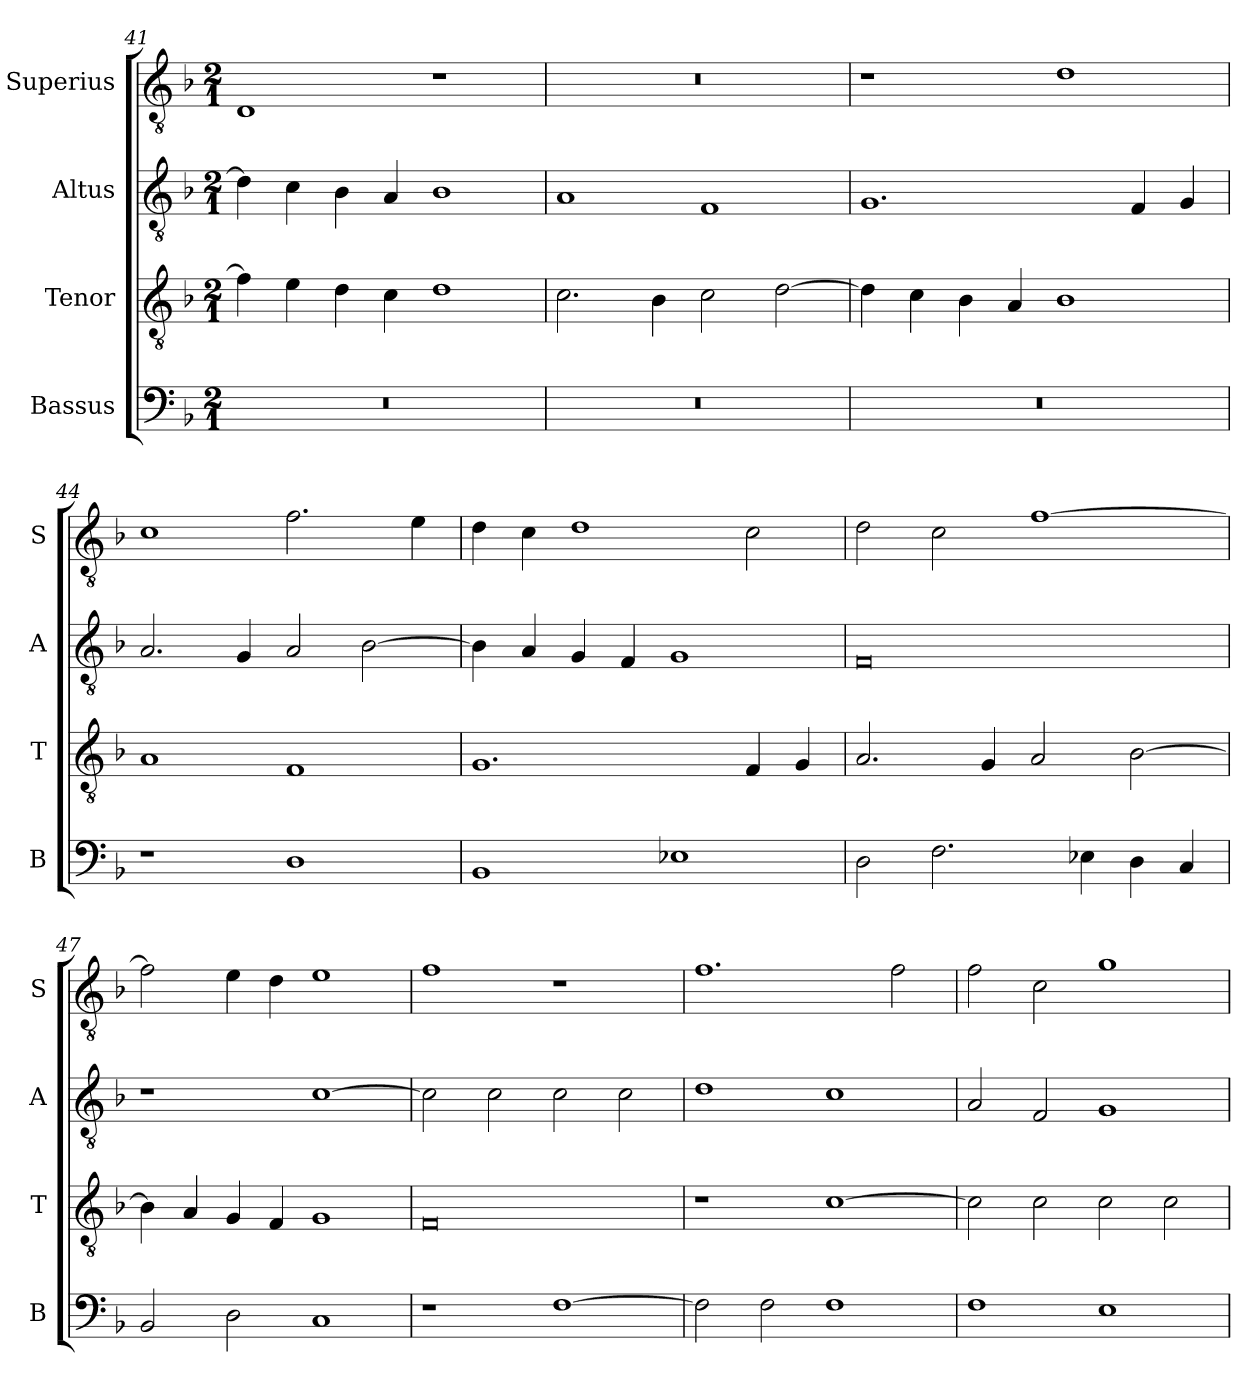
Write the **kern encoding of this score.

**kern	**kern	**kern	**kern
*part4	*part3	*part2	*part1
*staff4	*staff3	*staff2	*staff1
*I"Bassus	*I"Tenor	*I"Altus	*I"Superius
*I'B	*I'T	*I'A	*I'S
*clefF4	*clefGv2	*clefGv2	*clefGv2
*k[b-]	*k[b-]	*k[b-]	*k[b-]
*M2/1	*M2/1	*M2/1	*M2/1
=41	=41	=41	=41
0r	4f\]	4d\]	1D
.	4e\	4c\	.
.	4d\	4B-\	.
.	4c\	4A/	.
.	1d	1B-	1r
=42	=42	=42	=42
0r	2.c\	1A	0r
.	4B-\	.	.
.	2c\	1F	.
.	[2d\	.	.
=43	=43	=43	=43
0r	4d\]	1.G	1r
.	4c\	.	.
.	4B-\	.	.
.	4A/	.	.
.	1B-	.	1d
.	.	4F/	.
.	.	4G/	.
=44	=44	=44	=44
1r	1A	2.A/	1c
.	.	4G/	.
1D	1F	2A/	2.f\
.	.	[2B-\	.
.	.	.	4e\
=45	=45	=45	=45
1BB-	1.G	4B-\]	4d\
.	.	4A/	4c\
.	.	4G/	1d
.	.	4F/	.
1E-X	.	1G	.
.	4F/	.	2c\
.	4G/	.	.
=46	=46	=46	=46
2D\	2.A/	0F	2d\
2.F\	.	.	2c\
.	4G/	.	.
.	2A/	.	[1f
4E-X\	.	.	.
4D\	[2B-\	.	.
4C/	.	.	.
=47	=47	=47	=47
2BB-/	4B-\]	1r	2f\]
.	4A/	.	.
2D\	4G/	.	4e\
.	4F/	.	4d\
1C	1G	[1c	1e
=48	=48	=48	=48
1r	0F	2c\]	1f
.	.	2c\	.
[1F	.	2c\	1r
.	.	2c\	.
=49	=49	=49	=49
2F\]	1r	1d	1.f
2F\	.	.	.
1F	[1c	1c	.
.	.	.	2f\
=50	=50	=50	=50
1F	2c\]	2A/	2f\
.	2c\	2F/	2c\
1E	2c\	1G	1g
.	2c\	.	.
=	=	=	=
*-	*-	*-	*-
